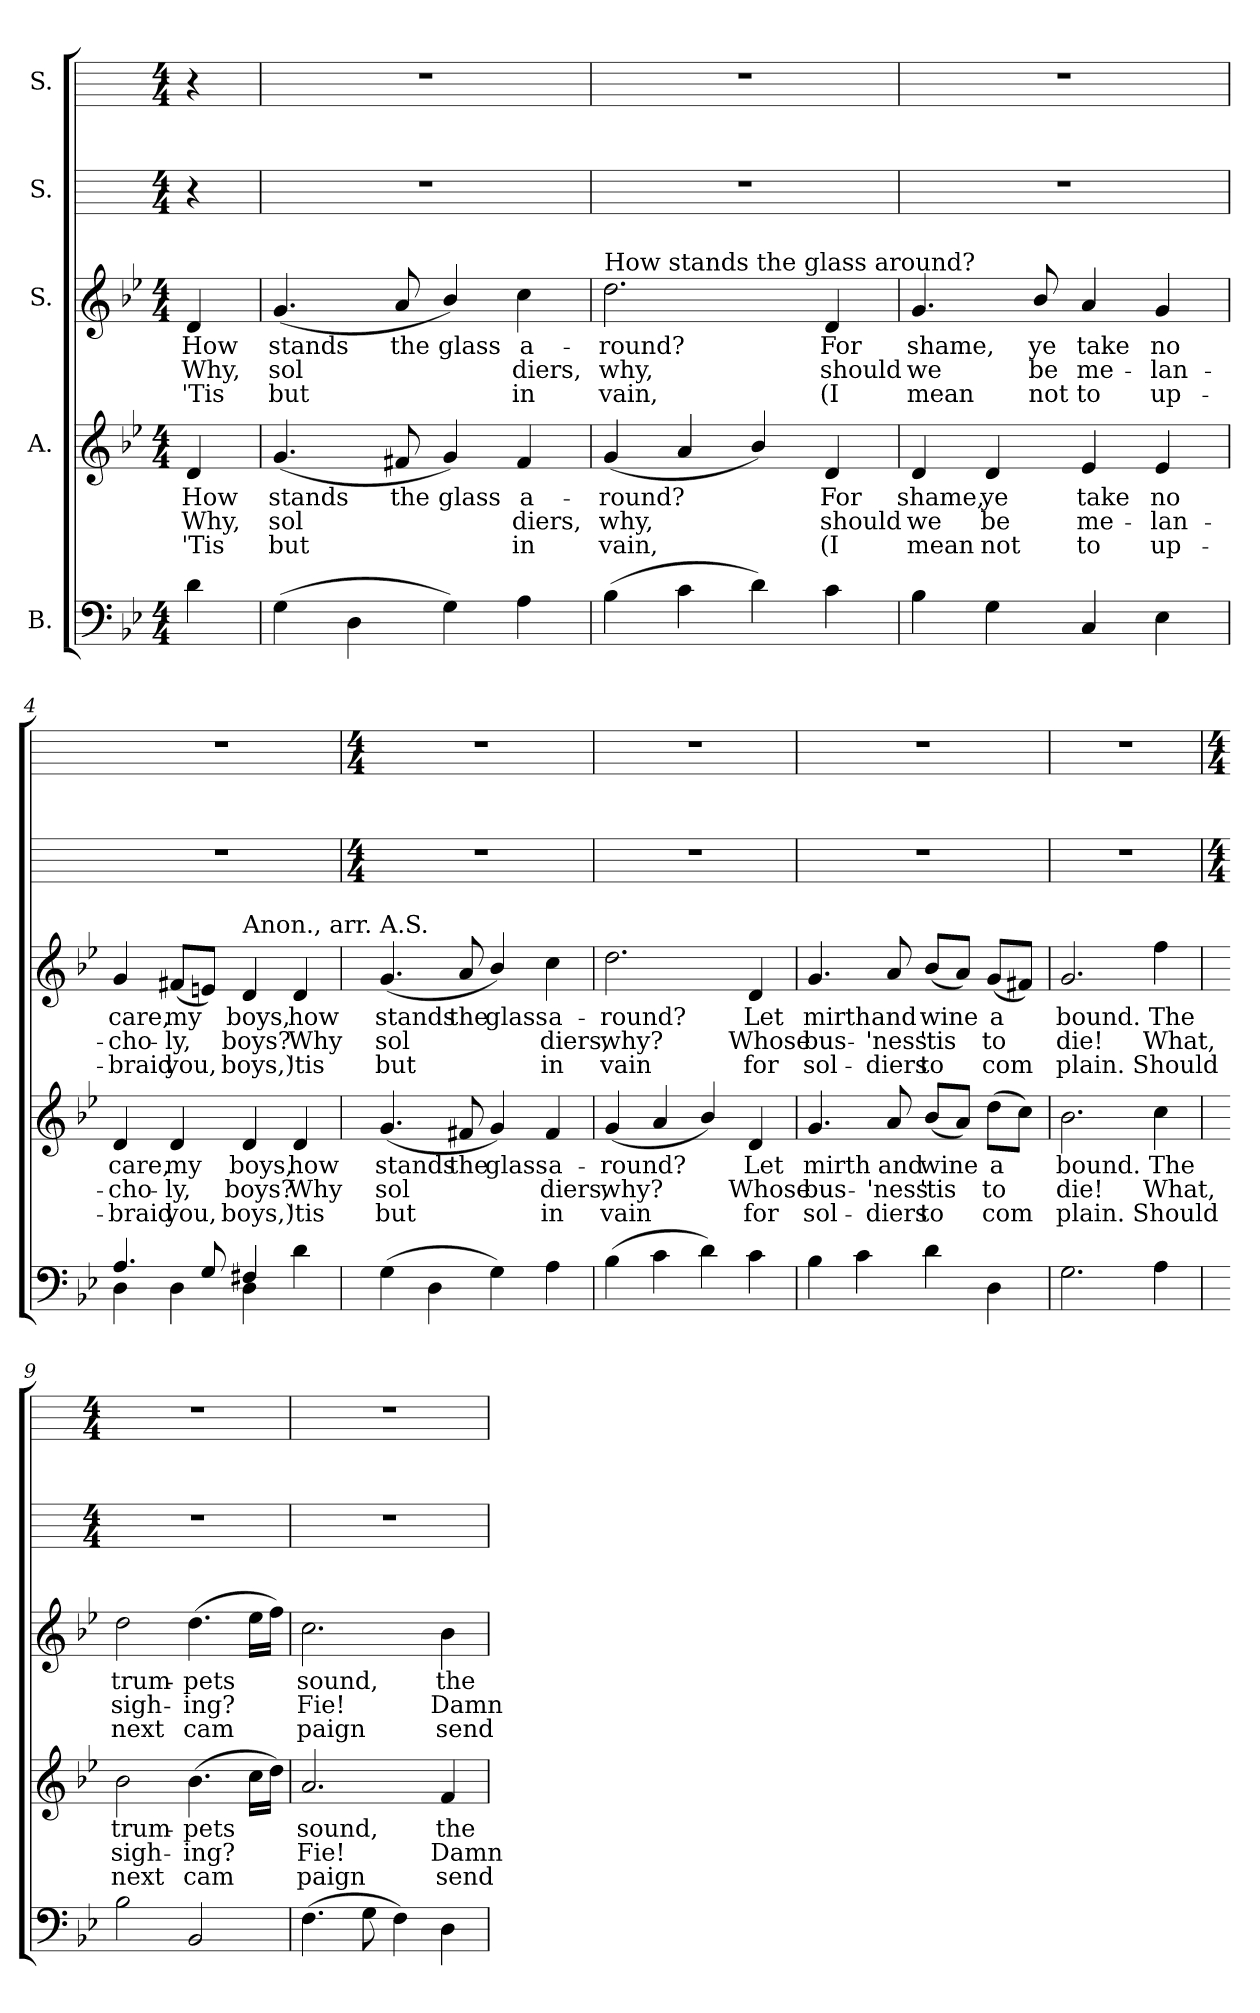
**kern	**kern	**text	**text	**text	**kern	**text	**text	**text	**kern	**kern
*part5	*part4	*part4	*part4	*part4	*part3	*part3	*part3	*part3	*part2	*part1
*staff5	*staff4	*staff4	*staff4	*staff4	*staff3	*staff3	*staff3	*staff3	*staff2	*staff1
*I"B.	*I"A.	*	*	*	*I"S.	*	*	*	*I"S.	*I"S.
*clefF4	*clefG2	*	*	*	*clefG2	*	*	*	*	*
*k[b-e-]	*k[b-e-]	*	*	*	*k[b-e-]	*	*	*	*	*
*B-:	*B-:	*	*	*	*B-:	*	*	*	*	*
*M4/4	*M4/4	*	*	*	*M4/4	*	*	*	*M4/4	*M4/4
=	=	=	=	=	=	=	=	=	=	=
*^	*	*	*	*	*	*	*	*	*	*
!	!	!	!LO:LY:b	!LO:LY:b	!LO:LY:b	!	!LO:LY:b	!LO:LY:b	!LO:LY:b	!	!
4ryy	4d	4d	How	Why,	'Tis	4d	How	Why,	'Tis	4r	4r
=1	=1	=1	=1	=1	=1	=1	=1	=1	=1	=1	=1
!	!	!	!LO:LY:b	!LO:LY:b	!LO:LY:b	!	!LO:LY:b	!LO:LY:b	!LO:LY:b	!	!
4ryy	(>4G	(<4.g	stands	sol	but	(<4.g	stands	sol	but	1r	1r
4ryy	4D	.	.	.	.	.	.	.	.	.	.
!	!	!	!LO:LY:b	!	!	!	!LO:LY:b	!	!	!	!
.	.	8f#X	the	.	.	8a	the	.	.	.	.
!	!	!	!LO:LY:b	!	!	!	!LO:LY:b	!	!	!	!
4ryy	4G)	4g)	glass	.	.	4b-/)	glass	.	.	.	.
!	!	!	!LO:LY:b	!LO:LY:b	!LO:LY:b	!	!LO:LY:b	!LO:LY:b	!LO:LY:b	!	!
4ryy	4A	4f#	a-	-diers,	in	4cc	a-	-diers,	in	.	.
=2	=2	=2	=2	=2	=2	=2	=2	=2	=2	=2	=2
!	!	!	!	!	!	!LO:TX:a:t=How stands the glass around?	!	!	!	!	!
!	!	!	!LO:LY:b	!LO:LY:b	!LO:LY:b	!	!LO:LY:b	!LO:LY:b	!LO:LY:b	!	!
4ryy	(>4B-	(<4g	round?	why,	vain,	2.dd	round?	why,	vain,	1r	1r
4ryy	4c	4a	.	.	.	.	.	.	.	.	.
4ryy	4d)	4b-/)	.	.	.	.	.	.	.	.	.
!	!	!	!LO:LY:b	!LO:LY:b	!LO:LY:b	!	!LO:LY:b	!LO:LY:b	!LO:LY:b	!	!
4ryy	4c	4d	For	should	(I	4d	For	should	(I	.	.
=3	=3	=3	=3	=3	=3	=3	=3	=3	=3	=3	=3
!	!	!	!LO:LY:b	!LO:LY:b	!LO:LY:b	!	!LO:LY:b	!LO:LY:b	!LO:LY:b	!	!
4ryy	4B-	4d	shame,	we	mean	4.g	shame,	we	mean	1r	1r
!	!	!	!LO:LY:b	!LO:LY:b	!LO:LY:b	!	!	!	!	!	!
4ryy	4G	4d	ye	be	not	.	.	.	.	.	.
!	!	!	!	!	!	!	!LO:LY:b	!LO:LY:b	!LO:LY:b	!	!
.	.	.	.	.	.	8b-/	ye	be	not	.	.
!	!	!	!LO:LY:b	!LO:LY:b	!LO:LY:b	!	!LO:LY:b	!LO:LY:b	!LO:LY:b	!	!
4ryy	4C	4e-	take	me-	-to	4a	take	me-	-to	.	.
!	!	!	!LO:LY:b	!LO:LY:b	!LO:LY:b	!	!LO:LY:b	!LO:LY:b	!LO:LY:b	!	!
4ryy	4E-	4e-	no	lan-	-up-	4g	no	lan-	-up-	.	.
=4	=4	=4	=4	=4	=4	=4	=4	=4	=4	=4	=4
!	!	!	!LO:LY:b	!LO:LY:b	!LO:LY:b	!	!LO:LY:b	!LO:LY:b	!LO:LY:b	!	!
4.A/	4D	4d	-care,	cho-	-braid	4g	-care,	cho-	-braid	1r	1r
!	!	!	!LO:LY:b	!LO:LY:b	!LO:LY:b	!	!LO:LY:b	!LO:LY:b	!LO:LY:b	!	!
.	4D	4d	my	ly,	you,	(<8f#XL	my	ly,	you,	.	.
8G/	.	.	.	.	.	8enJ)	.	.	.	.	.
!	!	!	!	!	!	!LO:TX:a:t=Anon., arr. A.S.	!	!	!	!	!
!	!	!	!LO:LY:b	!LO:LY:b	!LO:LY:b	!	!LO:LY:b	!LO:LY:b	!LO:LY:b	!	!
4F#X/	4D	4d	boys,	boys?	boys,)	4d	boys,	boys?	boys,)	.	.
!	!	!	!LO:LY:b	!LO:LY:b	!LO:LY:b	!	!LO:LY:b	!LO:LY:b	!LO:LY:b	!	!
4ryy	4d	4d	how	Why	'tis	4d	how	Why	'tis	.	.
*v	*v	*	*	*	*	*	*	*	*	*	*
!!LO:LB:g=z
=5	=5	=5	=5	=5	=5	=5	=5	=5	=5	=5
*	*	*	*	*	*	*	*	*	*M4/4	*M4/4
*^	*	*	*	*	*	*	*	*	*	*
!	!	!	!LO:LY:b	!LO:LY:b	!LO:LY:b	!	!LO:LY:b	!LO:LY:b	!LO:LY:b	!	!
*v	*v	*	*	*	*	*	*	*	*	*	*
(>4G	(<4.g	stands	sol	but	(<4.g	stands	sol	but	1r	1r
4D	.	.	.	.	.	.	.	.	.	.
!	!	!LO:LY:b	!	!	!	!LO:LY:b	!	!	!	!
.	8f#X	the	.	.	8a	the	.	.	.	.
!	!	!LO:LY:b	!	!	!	!LO:LY:b	!	!	!	!
4G)	4g)	glass	.	.	4b-/)	glass	.	.	.	.
!	!	!LO:LY:b	!LO:LY:b	!LO:LY:b	!	!LO:LY:b	!LO:LY:b	!LO:LY:b	!	!
4A	4f#	a-	-diers,	in	4cc	a-	-diers,	in	.	.
=6	=6	=6	=6	=6	=6	=6	=6	=6	=6	=6
!	!	!LO:LY:b	!LO:LY:b	!LO:LY:b	!	!LO:LY:b	!LO:LY:b	!LO:LY:b	!	!
(>4B-	(<4g	round?	why?	vain	2.dd	round?	why?	vain	1r	1r
4c	4a	.	.	.	.	.	.	.	.	.
4d)	4b-/)	.	.	.	.	.	.	.	.	.
!	!	!LO:LY:b	!LO:LY:b	!LO:LY:b	!	!LO:LY:b	!LO:LY:b	!LO:LY:b	!	!
4c	4d	Let	Whose	for	4d	Let	Whose	for	.	.
=7	=7	=7	=7	=7	=7	=7	=7	=7	=7	=7
!	!	!LO:LY:b	!LO:LY:b	!LO:LY:b	!	!LO:LY:b	!LO:LY:b	!LO:LY:b	!	!
4B-	4.g	mirth	bus-	-sol-	4.g	mirth	bus-	-sol-	1r	1r
4c	.	.	.	.	.	.	.	.	.	.
!	!	!LO:LY:b	!LO:LY:b	!LO:LY:b	!	!LO:LY:b	!LO:LY:b	!LO:LY:b	!	!
.	8a	-and	'ness	diers	8a	-and	'ness	diers	.	.
!	!	!LO:LY:b	!LO:LY:b	!LO:LY:b	!	!LO:LY:b	!LO:LY:b	!LO:LY:b	!	!
4d	(<8b-L	wine	'tis	to	(<8b-L	wine	'tis	to	.	.
.	8aJ)	.	.	.	8aJ)	.	.	.	.	.
!	!	!LO:LY:b	!LO:LY:b	!LO:LY:b	!	!LO:LY:b	!LO:LY:b	!LO:LY:b	!	!
4D	(>8ddL	a	to	com	(<8gL	a	to	com	.	.
.	8ccJ)	.	.	.	8f#XJ)	.	.	.	.	.
=8	=8	=8	=8	=8	=8	=8	=8	=8	=8	=8
!	!	!LO:LY:b	!LO:LY:b	!LO:LY:b	!	!LO:LY:b	!LO:LY:b	!LO:LY:b	!	!
2.G	2.b-	bound.	die!	plain.	2.g	bound.	die!	plain.	1r	1r
!	!	!LO:LY:b	!LO:LY:b	!LO:LY:b	!	!LO:LY:b	!LO:LY:b	!LO:LY:b	!	!
4A	4cc	The	What,	Should	4ff	The	What,	Should	.	.
!!LO:LB:g=z
=9	=9	=9	=9	=9	=9	=9	=9	=9	=9	=9
*	*	*	*	*	*	*	*	*	*M4/4	*M4/4
!	!	!LO:LY:b	!LO:LY:b	!LO:LY:b	!	!LO:LY:b	!LO:LY:b	!LO:LY:b	!	!
2B-	2b-	trum-	-sigh-	-next	2dd	trum-	-sigh-	-next	1r	1r
!	!	!LO:LY:b	!LO:LY:b	!LO:LY:b	!	!LO:LY:b	!LO:LY:b	!LO:LY:b	!	!
2BB-	(>4.b-	pets	ing?	cam	(>4.dd	pets	ing?	cam	.	.
.	16ccLL	.	.	.	16ee-LL	.	.	.	.	.
.	16ddJJ)	.	.	.	16ffJJ)	.	.	.	.	.
=10	=10	=10	=10	=10	=10	=10	=10	=10	=10	=10
!	!	!LO:LY:b	!LO:LY:b	!LO:LY:b	!	!LO:LY:b	!LO:LY:b	!LO:LY:b	!	!
(>4.F	2.a	sound,	Fie!	paign	2.cc	sound,	Fie!	paign	1r	1r
8G	.	.	.	.	.	.	.	.	.	.
4F)	.	.	.	.	.	.	.	.	.	.
!	!	!LO:LY:b	!LO:LY:b	!LO:LY:b	!	!LO:LY:b	!LO:LY:b	!LO:LY:b	!	!
4D	4f	the	Damn	send	4b-	the	Damn	send	.	.
=	=	=	=	=	=	=	=	=	=	=
*-	*-	*-	*-	*-	*-	*-	*-	*-	*-	*-
